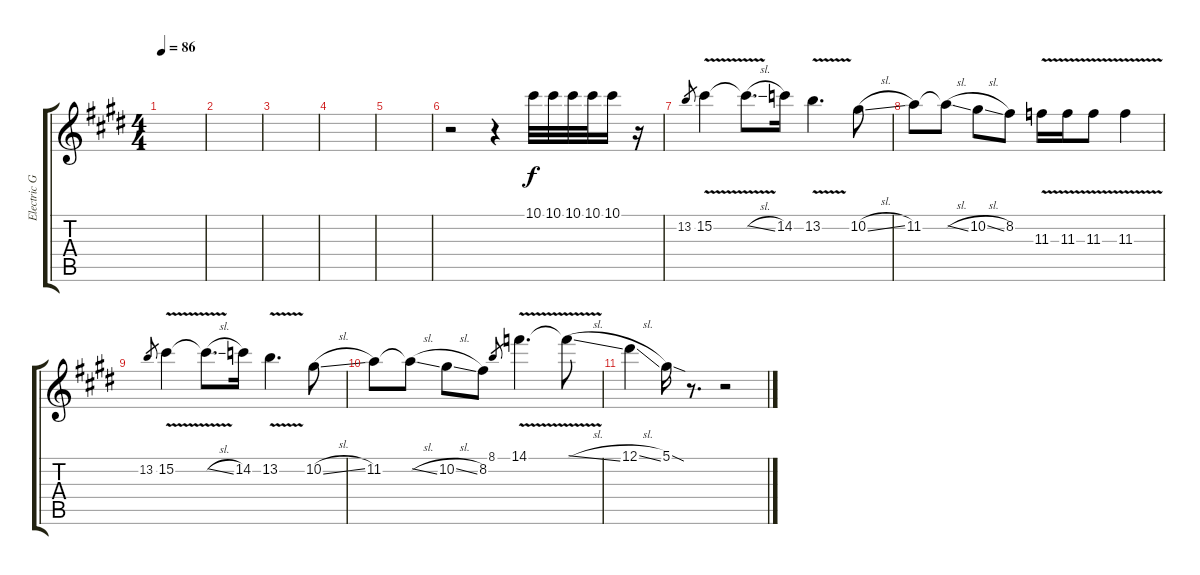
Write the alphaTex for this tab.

\track ("Electric Guitar" "Electric G") {instrument distortionguitar}
\staff {score tabs}
\tuning (Eb4 Bb3 Gb3 Db3 Ab2 Db2) {hide}
\ts (4 4)
\tempo 86
\clef g2
\ks e
|
|
|
|
|
r.2 r.4 10.1.32 10.1.32 10.1.32 10.1.32 10.1.16 r.16 |
13.2.8{gr} 15.2{v}.4 15.2{sl t}.8{d} 14.2.16 13.2{v}.4{d} 10.2{sl}.8 |
11.2.8 11.2{sl t}.8 10.2{sl}.8 8.2.8 11.3{v}.16 11.3{v}.16 11.3{v}.8 11.3{v}.4 |
13.2.8{gr} 15.2{v}.4 15.2{sl t}.8{d} 14.2.16 13.2{v}.4{d} 10.2{sl}.8 |
11.2.8 11.2{sl t}.8 10.2{sl}.8 8.2.8 8.1.8{gr} 14.1{v}.4{d} 14.1{sl t}.8 |
12.1{sl}.4 5.1{sod}.16 r.8{d} r.2
